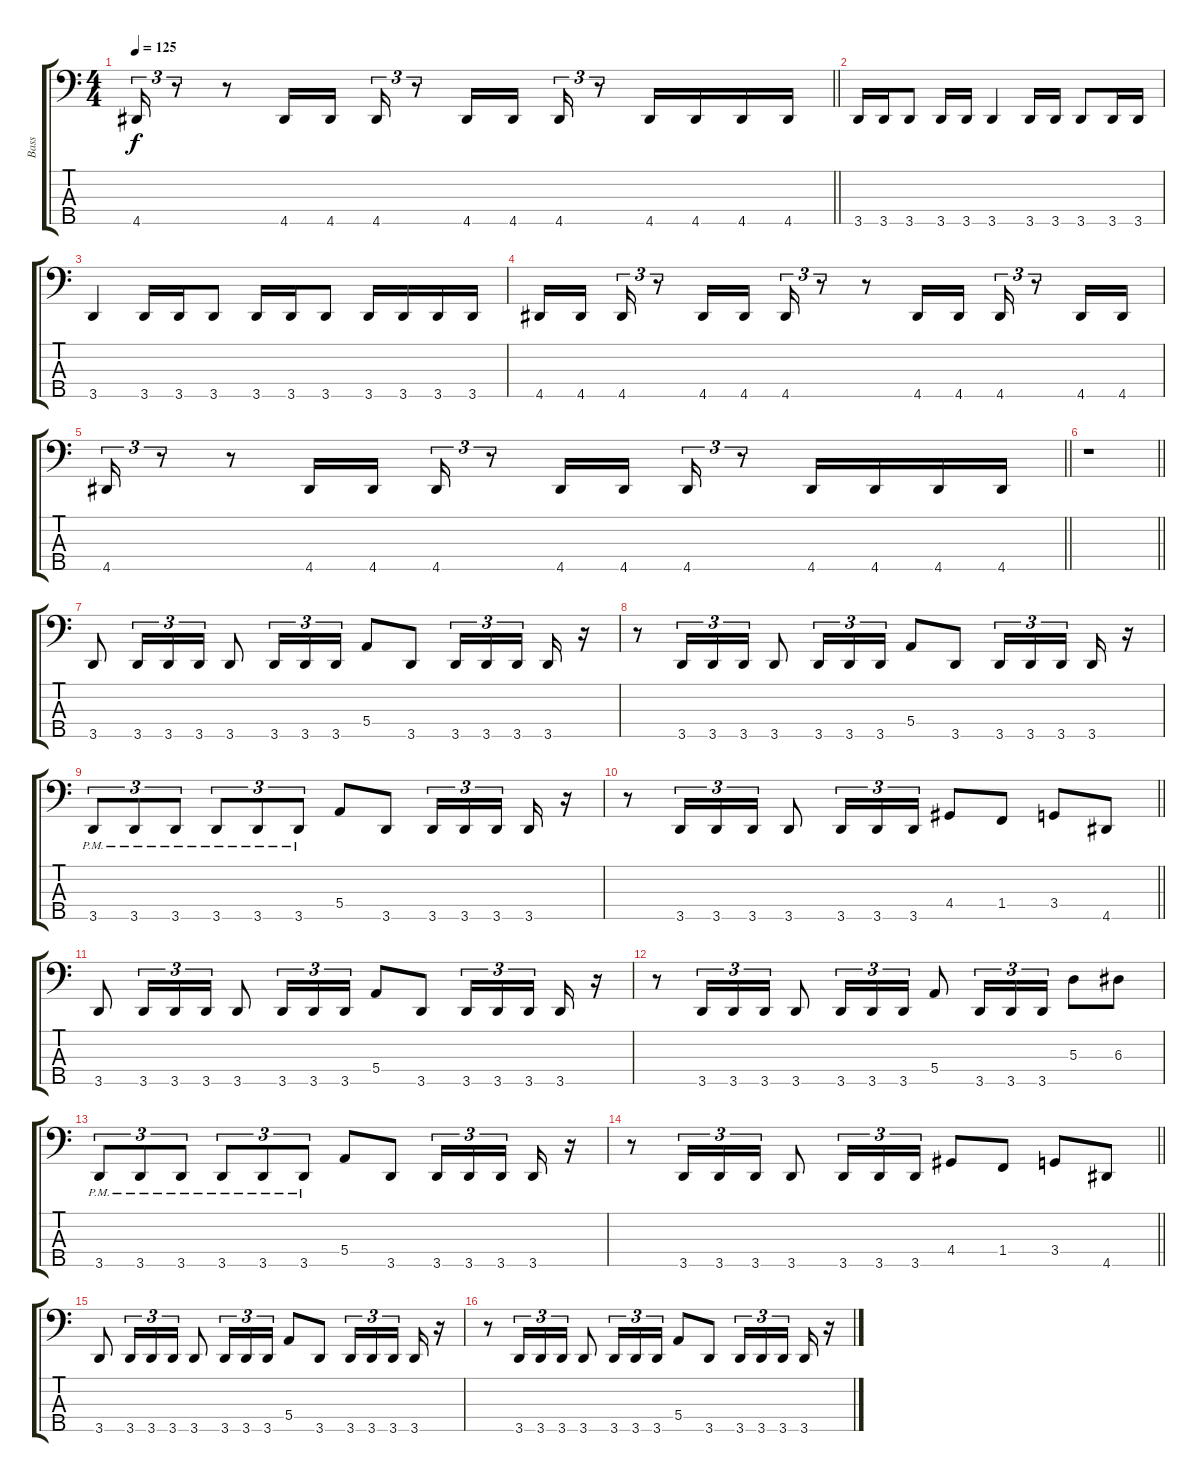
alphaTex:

\track ("Bass" "Bass") {instrument electricbassfinger}
\staff {score tabs}
\tuning (G2 D2 A1 E1 B0) {hide}
\ts (4 4)
\tempo 125
\clef f4
\barLineRight lightlight
\ks c
4.5.16{tu (3 2) dy f} r.8{tu (3 2)} r.8 4.5.16 4.5.16{beam splitsecondary} 4.5.16{tu (3 2)} r.8{tu (3 2)} 4.5.16 4.5.16{beam splitsecondary} 4.5.16{tu (3 2)} r.8{tu (3 2)} 4.5.16 4.5.16 4.5.16 4.5.16 |
3.5.16 3.5.16 3.5.8 3.5.16 3.5.16 3.5.4 3.5.16 3.5.16 3.5.8 3.5.16 3.5.16 |
3.5.4 3.5.16 3.5.16 3.5.8 3.5.16 3.5.16 3.5.8 3.5.16 3.5.16 3.5.16 3.5.16 |
4.5.16 4.5.16{beam splitsecondary} 4.5.16{tu (3 2)} r.8{tu (3 2)} 4.5.16 4.5.16{beam splitsecondary} 4.5.16{tu (3 2)} r.8{tu (3 2)} r.8 4.5.16 4.5.16 4.5.16{tu (3 2)} r.8{tu (3 2)} 4.5.16 4.5.16 |
\barLineRight lightlight
4.5.16{tu (3 2)} r.8{tu (3 2)} r.8 4.5.16 4.5.16{beam splitsecondary} 4.5.16{tu (3 2)} r.8{tu (3 2)} 4.5.16 4.5.16{beam splitsecondary} 4.5.16{tu (3 2)} r.8{tu (3 2)} 4.5.16 4.5.16 4.5.16 4.5.16 |
\barLineRight lightlight
r.1 |
\section ("" "")
3.5.8 3.5.16{tu (3 2)} 3.5.16{tu (3 2)} 3.5.16{tu (3 2)} 3.5.8 3.5.16{tu (3 2)} 3.5.16{tu (3 2)} 3.5.16{tu (3 2)} 5.4.8 3.5.8 3.5.16{tu (3 2)} 3.5.16{tu (3 2)} 3.5.16{tu (3 2) beam splitsecondary} 3.5.16 r.16 |
r.8 3.5.16{tu (3 2)} 3.5.16{tu (3 2)} 3.5.16{tu (3 2)} 3.5.8 3.5.16{tu (3 2)} 3.5.16{tu (3 2)} 3.5.16{tu (3 2)} 5.4.8 3.5.8 3.5.16{tu (3 2)} 3.5.16{tu (3 2)} 3.5.16{tu (3 2) beam splitsecondary} 3.5.16 r.16 |
3.5{pm}.8{tu (3 2)} 3.5{pm}.8{tu (3 2)} 3.5{pm}.8{tu (3 2)} 3.5{pm}.8{tu (3 2)} 3.5{pm}.8{tu (3 2)} 3.5{pm}.8{tu (3 2)} 5.4.8 3.5.8 3.5.16{tu (3 2)} 3.5.16{tu (3 2)} 3.5.16{tu (3 2) beam splitsecondary} 3.5.16 r.16 |
\barLineRight lightlight
r.8 3.5.16{tu (3 2)} 3.5.16{tu (3 2)} 3.5.16{tu (3 2)} 3.5.8 3.5.16{tu (3 2)} 3.5.16{tu (3 2)} 3.5.16{tu (3 2)} 4.4.8 1.4.8 3.4.8 4.5.8 |
3.5.8 3.5.16{tu (3 2)} 3.5.16{tu (3 2)} 3.5.16{tu (3 2)} 3.5.8 3.5.16{tu (3 2)} 3.5.16{tu (3 2)} 3.5.16{tu (3 2)} 5.4.8 3.5.8 3.5.16{tu (3 2)} 3.5.16{tu (3 2)} 3.5.16{tu (3 2) beam splitsecondary} 3.5.16 r.16 |
r.8 3.5.16{tu (3 2)} 3.5.16{tu (3 2)} 3.5.16{tu (3 2)} 3.5.8 3.5.16{tu (3 2)} 3.5.16{tu (3 2)} 3.5.16{tu (3 2)} 5.4.8 3.5.16{tu (3 2)} 3.5.16{tu (3 2)} 3.5.16{tu (3 2)} 5.3.8 6.3.8 |
3.5{pm}.8{tu (3 2)} 3.5{pm}.8{tu (3 2)} 3.5{pm}.8{tu (3 2)} 3.5{pm}.8{tu (3 2)} 3.5{pm}.8{tu (3 2)} 3.5{pm}.8{tu (3 2)} 5.4.8 3.5.8 3.5.16{tu (3 2)} 3.5.16{tu (3 2)} 3.5.16{tu (3 2) beam splitsecondary} 3.5.16 r.16 |
\barLineRight lightlight
r.8 3.5.16{tu (3 2)} 3.5.16{tu (3 2)} 3.5.16{tu (3 2)} 3.5.8 3.5.16{tu (3 2)} 3.5.16{tu (3 2)} 3.5.16{tu (3 2)} 4.4.8 1.4.8 3.4.8 4.5.8 |
3.5.8 3.5.16{tu (3 2)} 3.5.16{tu (3 2)} 3.5.16{tu (3 2)} 3.5.8 3.5.16{tu (3 2)} 3.5.16{tu (3 2)} 3.5.16{tu (3 2)} 5.4.8 3.5.8 3.5.16{tu (3 2)} 3.5.16{tu (3 2)} 3.5.16{tu (3 2) beam splitsecondary} 3.5.16 r.16 |
r.8 3.5.16{tu (3 2)} 3.5.16{tu (3 2)} 3.5.16{tu (3 2)} 3.5.8 3.5.16{tu (3 2)} 3.5.16{tu (3 2)} 3.5.16{tu (3 2)} 5.4.8 3.5.8 3.5.16{tu (3 2)} 3.5.16{tu (3 2)} 3.5.16{tu (3 2) beam splitsecondary} 3.5.16 r.16
